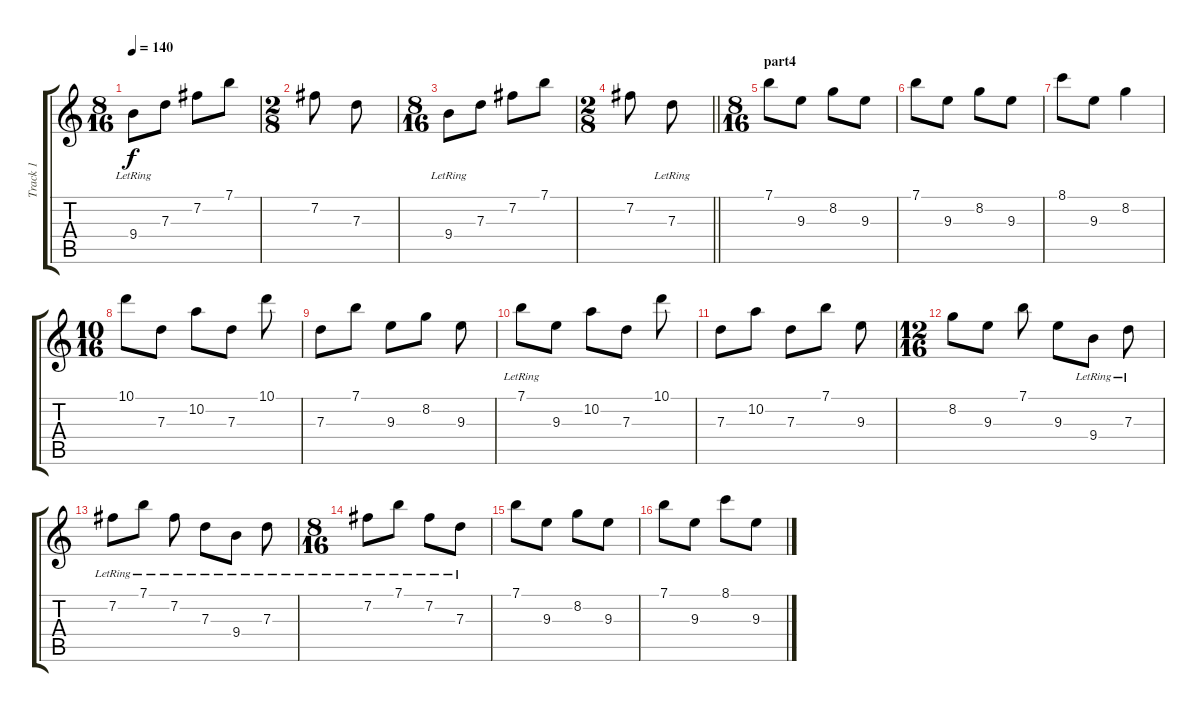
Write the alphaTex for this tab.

\track ("Track 1" "Track 1") {instrument acousticguitarnylon}
\staff {score tabs}
\tuning (E4 B3 G3 D3 A2 E2) {hide}
\ts (8 16)
\tempo 140
\clef g2
\ks c
9.4{lr}.8{dy f} 7.3.8 7.2.8 7.1.8 |
\ts (2 8)
7.2.8 7.3.8 |
\ts (8 16)
9.4{lr}.8 7.3.8 7.2.8 7.1.8 |
\ts (2 8)
\barLineRight lightlight
7.2.8 7.3{lr}.8 |
\ts (8 16)
\section ("" "part4")
7.1.8 9.3.8 8.2.8 9.3.8 |
7.1.8 9.3.8 8.2.8 9.3.8 |
8.1.8 9.3.8 8.2.4 |
\ts (10 16)
10.1.8 7.3.8 10.2.8 7.3.8 10.1.8 |
7.3.8 7.1.8 9.3.8 8.2.8 9.3.8 |
7.1{lr}.8 9.3.8 10.2.8 7.3.8 10.1.8 |
7.3.8 10.2.8 7.3.8 7.1.8 9.3.8 |
\ts (12 16)
8.2.8 9.3.8 7.1.8 9.3.8 9.4{lr}.8 7.3{lr}.8 |
7.2{lr}.8 7.1{lr}.8 7.2{lr}.8 7.3{lr}.8 9.4{lr}.8 7.3{lr}.8 |
\ts (8 16)
7.2{lr}.8 7.1{lr}.8 7.2{lr}.8 7.3{lr}.8 |
7.1.8 9.3.8 8.2.8 9.3.8 |
7.1.8 9.3.8 8.1.8 9.3.8
